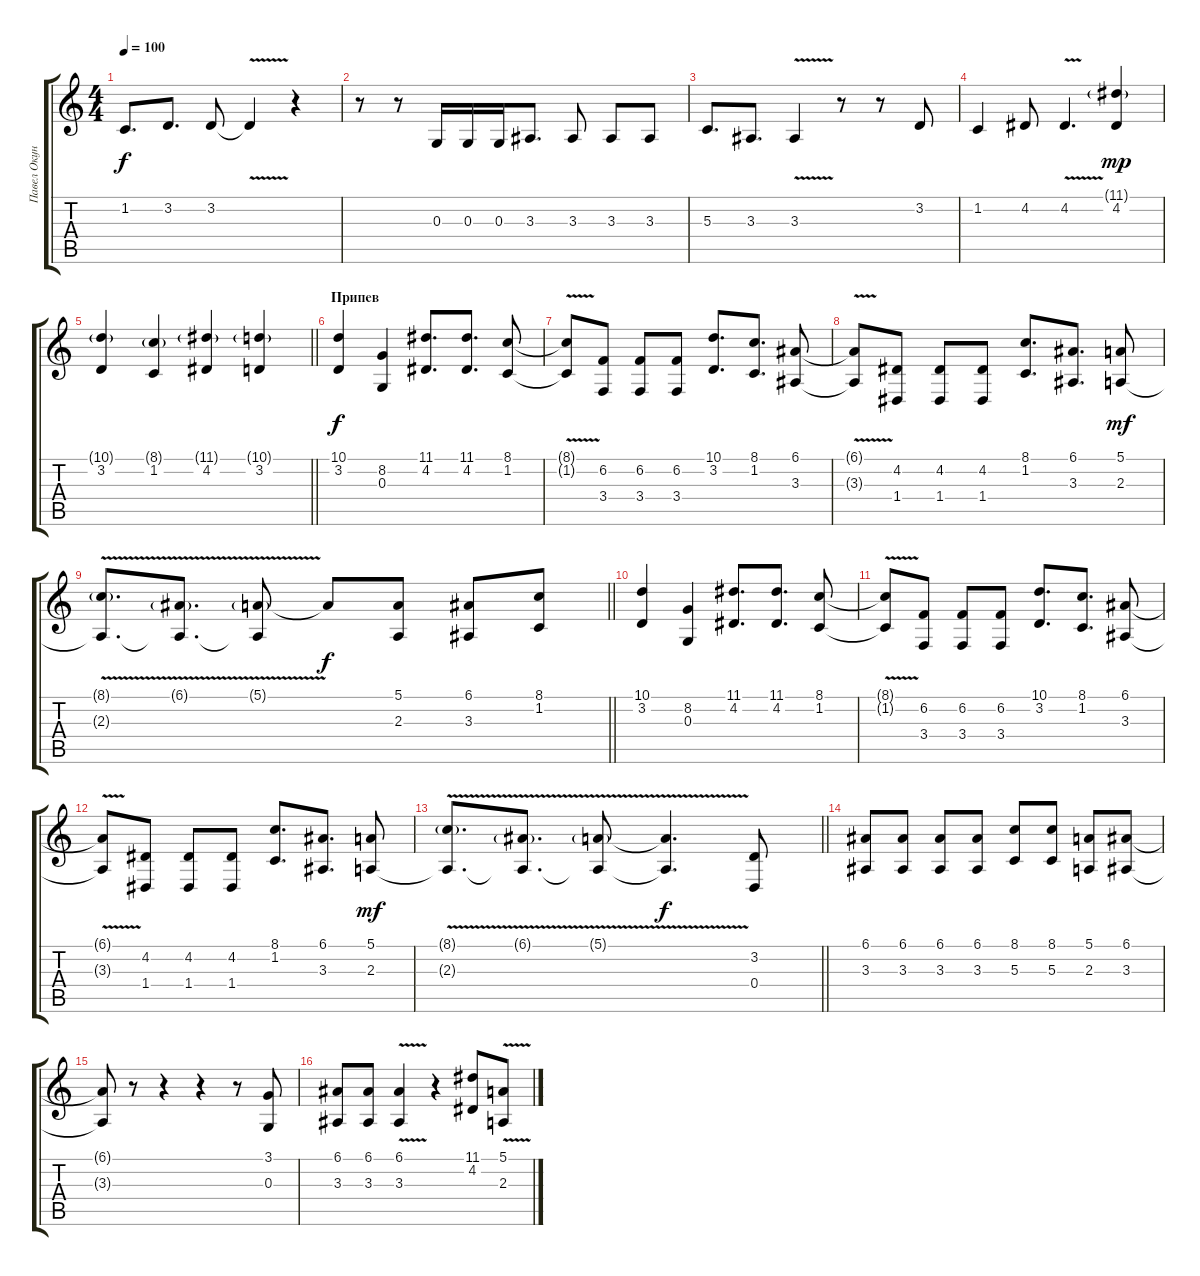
\track ("Павел Окунев" "Павел Окун") {instrument lead1square}
\staff {score tabs}
\tuning (E4 B3 G3 D3 A2 E2) {hide}
\ts (4 4)
\tempo 100
\clef g2
\ks c
1.2.8{d dy f} 3.2.8{d} 3.2.8 3.2{v t}.4 r.4 |
r.8 r.8 0.3.16 0.3.16 0.3.16 3.3.8{d} 3.3.8 3.3.8 3.3.8 |
5.3.8{d} 3.3.8{d} 3.3{v}.4 r.8 r.8 3.2.8 |
1.2.4 4.2.8 4.2{v}.4{d} (11.1{g} 4.2).4{dy mp} |
\barLineRight lightlight
(10.1{g} 3.2).4 (8.1{g} 1.2).4 (11.1{g} 4.2).4 (10.1{g} 3.2).4 |
\section ("" "Припев")
(10.1 3.2).4{dy f} (8.2 0.3).4 (11.1 4.2).8{d} (11.1 4.2).8{d} (8.1 1.2).8 |
(8.1{v t} 1.2{v t}).8 (6.2 3.4).8 (6.2 3.4).8 (6.2 3.4).8 (10.1 3.2).8{d} (8.1 1.2).8{d} (6.1 3.3).8 |
(6.1{v t} 3.3{v t}).8 (4.2 1.4).8 (4.2 1.4).8 (4.2 1.4).8 (8.1 1.2).8{d} (6.1 3.3).8{d} (5.1 2.3).8{dy mf} |
\barLineRight lightlight
(8.1{g} 2.3{v t}).8{d} (6.1{g} 2.3{v t}).8{d} (5.1{g} 2.3{v t}).8 5.1{t}.8{dy f} (5.1 2.3).8 (6.1 3.3).8 (8.1 1.2).8 |
(10.1 3.2).4 (8.2 0.3).4 (11.1 4.2).8{d} (11.1 4.2).8{d} (8.1 1.2).8 |
(8.1{v t} 1.2{v t}).8 (6.2 3.4).8 (6.2 3.4).8 (6.2 3.4).8 (10.1 3.2).8{d} (8.1 1.2).8{d} (6.1 3.3).8 |
(6.1{v t} 3.3{v t}).8 (4.2 1.4).8 (4.2 1.4).8 (4.2 1.4).8 (8.1 1.2).8{d} (6.1 3.3).8{d} (5.1 2.3).8{dy mf} |
\barLineRight lightlight
(8.1{g} 2.3{v t}).8{d} (6.1{g} 2.3{v t}).8{d} (5.1{g} 2.3{v t}).8 (5.1{t} 2.3{t}).4{d dy f} (3.2 0.4).8 |
(6.1 3.3).8 (6.1 3.3).8 (6.1 3.3).8 (6.1 3.3).8 (8.1 5.3).8 (8.1 5.3).8 (5.1 2.3).8 (6.1 3.3).8 |
(6.1{t} 3.3{t}).8 r.8 r.4 r.4 r.8 (3.1 0.3).8 |
(6.1 3.3).8 (6.1 3.3).8 (6.1{v} 3.3{v}).4 r.4 (11.1 4.2).8 (5.1{v} 2.3{v}).8
